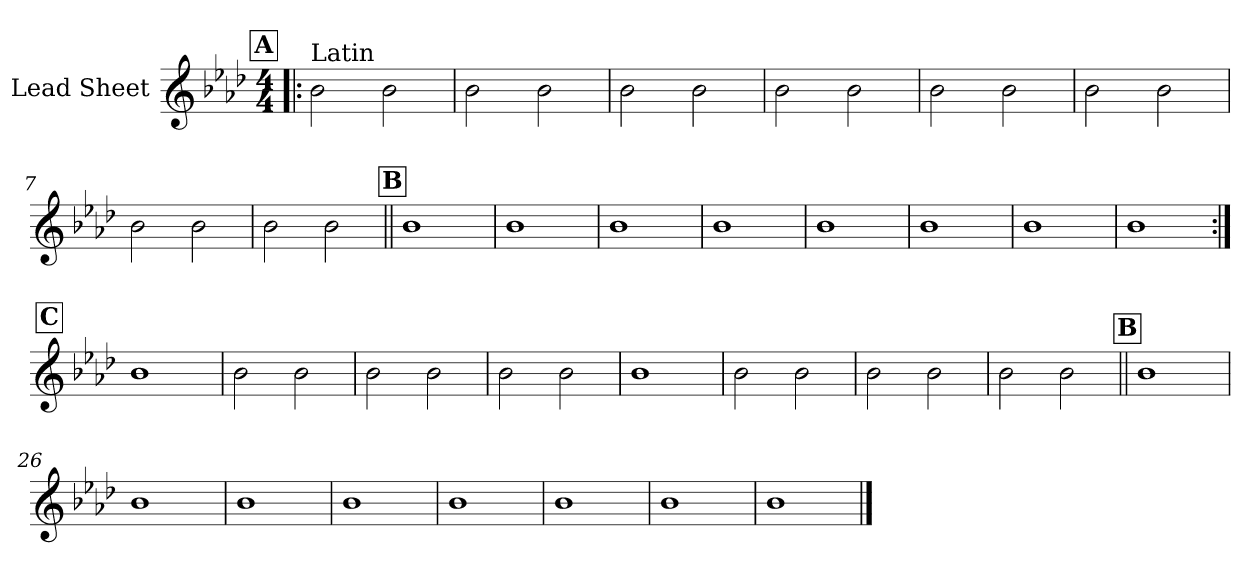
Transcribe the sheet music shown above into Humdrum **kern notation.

**kern
*part1
*staff1
*I"Lead Sheet
*clefG2
*k[b-e-a-d-]
*f:
*M4/4
!!LO:REH:place=s1:a:fs=14:t=A
=1!|:
!LO:TX:a:t=Latin
2b-\
2b-\
=2
2b-\
2b-\
=3
2b-\
2b-\
=4
2b-\
2b-\
!!LO:LB:g=z
=5
2b-\
2b-\
=6
2b-\
2b-\
=7
2b-\
2b-\
=8
2b-\
2b-\
!!LO:LB:g=z
!!LO:REH:place=s1:a:fs=14:t=B
=9||
1b-
=10
1b-
=11
1b-
=12
1b-
!!LO:LB:g=z
=13
1b-
=14
1b-
=15
1b-
=16
1b-
!!LO:LB:g=z
!!LO:REH:place=s1:a:fs=14:t=C
=17:|!
1b-
=18
2b-\
2b-\
=19
2b-\
2b-\
=20
2b-\
2b-\
!!LO:LB:g=z
=21
1b-
=22
2b-\
2b-\
=23
2b-\
2b-\
=24
2b-\
2b-\
!!LO:LB:g=z
!!LO:REH:place=s1:a:fs=14:t=B
=25||
1b-
=26
1b-
=27
1b-
=28
1b-
!!LO:LB:g=z
=29
1b-
=30
1b-
=31
1b-
=32
1b-
==
*-
